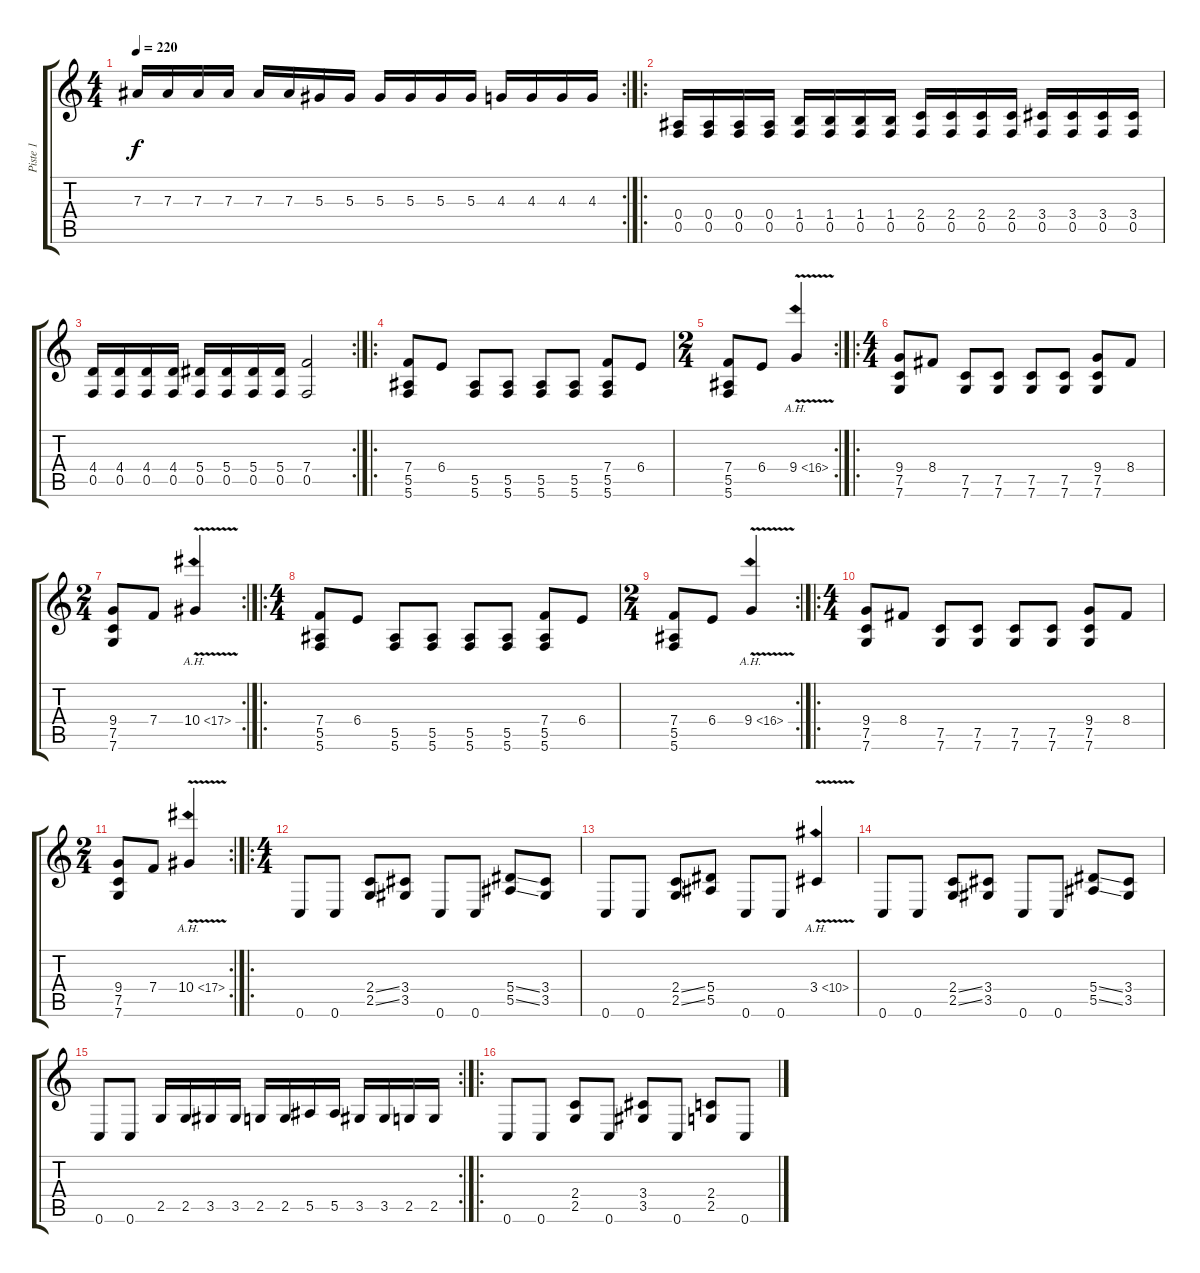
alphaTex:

\track ("Piste 1" "Piste 1") {instrument overdrivenguitar}
\staff {score tabs}
\tuning (C4 G3 Eb3 Bb2 F2 C2) {hide}
\rc 2
\ts (4 4)
\tempo 220
\clef g2
\ks c
7.3.16{dy f} 7.3.16 7.3.16 7.3.16 7.3.16 7.3.16 5.3.16 5.3.16 5.3.16 5.3.16 5.3.16 5.3.16 4.3.16 4.3.16 4.3.16 4.3.16 |
\ro
(0.4 0.5).16 (0.4 0.5).16 (0.4 0.5).16 (0.4 0.5).16 (1.4 0.5).16 (1.4 0.5).16 (1.4 0.5).16 (1.4 0.5).16 (2.4 0.5).16 (2.4 0.5).16 (2.4 0.5).16 (2.4 0.5).16 (3.4 0.5).16 (3.4 0.5).16 (3.4 0.5).16 (3.4 0.5).16 |
\rc 2
(4.4 0.5).16 (4.4 0.5).16 (4.4 0.5).16 (4.4 0.5).16 (5.4 0.5).16 (5.4 0.5).16 (5.4 0.5).16 (5.4 0.5).16 (7.4 0.5).2 |
\ro
(7.4 5.5 5.6).8 6.4.8 (5.5 5.6).8 (5.5 5.6).8 (5.5 5.6).8 (5.5 5.6).8 (7.4 5.5 5.6).8 6.4.8 |
\rc 2
\ts (2 4)
(7.4 5.5 5.6).8 6.4.8 9.4{ah 7 v}.4 |
\ro
\ts (4 4)
(9.4 7.5 7.6).8 8.4.8 (7.5 7.6).8 (7.5 7.6).8 (7.5 7.6).8 (7.5 7.6).8 (9.4 7.5 7.6).8 8.4.8 |
\rc 2
\ts (2 4)
(9.4 7.5 7.6).8 7.4.8 10.4{ah 7 v}.4 |
\ro
\ts (4 4)
(7.4 5.5 5.6).8 6.4.8 (5.5 5.6).8 (5.5 5.6).8 (5.5 5.6).8 (5.5 5.6).8 (7.4 5.5 5.6).8 6.4.8 |
\rc 2
\ts (2 4)
(7.4 5.5 5.6).8 6.4.8 9.4{ah 7 v}.4 |
\ro
\ts (4 4)
(9.4 7.5 7.6).8 8.4.8 (7.5 7.6).8 (7.5 7.6).8 (7.5 7.6).8 (7.5 7.6).8 (9.4 7.5 7.6).8 8.4.8 |
\rc 2
\ts (2 4)
(9.4 7.5 7.6).8 7.4.8 10.4{ah 7 v}.4 |
\ro
\ts (4 4)
0.6.8 0.6.8 (2.4{ss} 2.5{ss}).8 (3.4 3.5).8 0.6.8 0.6.8 (5.4{ss} 5.5{ss}).8 (3.4 3.5).8 |
0.6.8 0.6.8 (2.4{ss} 2.5{ss}).8 (5.4 5.5).8 0.6.8 0.6.8 3.4{ah 7 v}.4 |
0.6.8 0.6.8 (2.4{ss} 2.5{ss}).8 (3.4 3.5).8 0.6.8 0.6.8 (5.4{ss} 5.5{ss}).8 (3.4 3.5).8 |
\rc 2
0.6.8 0.6.8 2.5.16 2.5.16 3.5.16 3.5.16 2.5.16 2.5.16 5.5.16 5.5.16 3.5.16 3.5.16 2.5.16 2.5.16 |
\ro
0.6.8 0.6.8 (2.4 2.5).8 0.6.8 (3.4 3.5).8 0.6.8 (2.4 2.5).8 0.6.8
